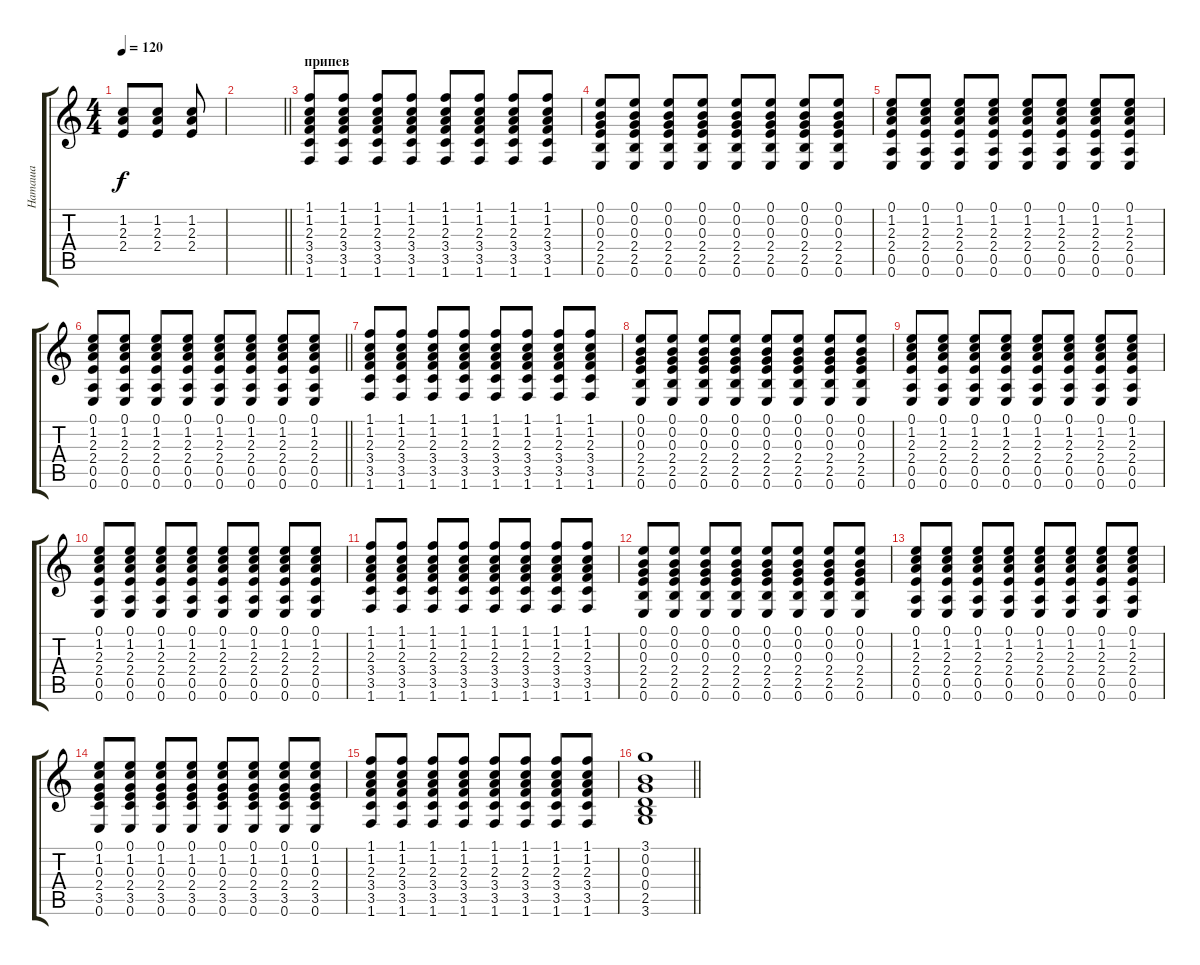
\track ("Наташа" "Наташа") {instrument overdrivenguitar}
\staff {score tabs}
\tuning (E4 B3 G3 D3 A2 E2) {hide}
\ts (4 4)
\tempo 120
\clef g2
\ks c
(1.2 2.3 2.4).8{dy f} (1.2 2.3 2.4).8 (1.2 2.3 2.4).8 |
\barLineRight lightlight
|
\section ("" "припев")
(1.1 1.2 2.3 3.4 3.5 1.6).8 (1.1 1.2 2.3 3.4 3.5 1.6).8 (1.1 1.2 2.3 3.4 3.5 1.6).8 (1.1 1.2 2.3 3.4 3.5 1.6).8 (1.1 1.2 2.3 3.4 3.5 1.6).8 (1.1 1.2 2.3 3.4 3.5 1.6).8 (1.1 1.2 2.3 3.4 3.5 1.6).8 (1.1 1.2 2.3 3.4 3.5 1.6).8 |
(0.1 0.2 0.3 2.4 2.5 0.6).8 (0.1 0.2 0.3 2.4 2.5 0.6).8 (0.1 0.2 0.3 2.4 2.5 0.6).8 (0.1 0.2 0.3 2.4 2.5 0.6).8 (0.1 0.2 0.3 2.4 2.5 0.6).8 (0.1 0.2 0.3 2.4 2.5 0.6).8 (0.1 0.2 0.3 2.4 2.5 0.6).8 (0.1 0.2 0.3 2.4 2.5 0.6).8 |
(0.1 1.2 2.3 2.4 0.5 0.6).8 (0.1 1.2 2.3 2.4 0.5 0.6).8 (0.1 1.2 2.3 2.4 0.5 0.6).8 (0.1 1.2 2.3 2.4 0.5 0.6).8 (0.1 1.2 2.3 2.4 0.5 0.6).8 (0.1 1.2 2.3 2.4 0.5 0.6).8 (0.1 1.2 2.3 2.4 0.5 0.6).8 (0.1 1.2 2.3 2.4 0.5 0.6).8 |
\barLineRight lightlight
(0.1 1.2 2.3 2.4 0.5 0.6).8 (0.1 1.2 2.3 2.4 0.5 0.6).8 (0.1 1.2 2.3 2.4 0.5 0.6).8 (0.1 1.2 2.3 2.4 0.5 0.6).8 (0.1 1.2 2.3 2.4 0.5 0.6).8 (0.1 1.2 2.3 2.4 0.5 0.6).8 (0.1 1.2 2.3 2.4 0.5 0.6).8 (0.1 1.2 2.3 2.4 0.5 0.6).8 |
(1.1 1.2 2.3 3.4 3.5 1.6).8 (1.1 1.2 2.3 3.4 3.5 1.6).8 (1.1 1.2 2.3 3.4 3.5 1.6).8 (1.1 1.2 2.3 3.4 3.5 1.6).8 (1.1 1.2 2.3 3.4 3.5 1.6).8 (1.1 1.2 2.3 3.4 3.5 1.6).8 (1.1 1.2 2.3 3.4 3.5 1.6).8 (1.1 1.2 2.3 3.4 3.5 1.6).8 |
(0.1 0.2 0.3 2.4 2.5 0.6).8 (0.1 0.2 0.3 2.4 2.5 0.6).8 (0.1 0.2 0.3 2.4 2.5 0.6).8 (0.1 0.2 0.3 2.4 2.5 0.6).8 (0.1 0.2 0.3 2.4 2.5 0.6).8 (0.1 0.2 0.3 2.4 2.5 0.6).8 (0.1 0.2 0.3 2.4 2.5 0.6).8 (0.1 0.2 0.3 2.4 2.5 0.6).8 |
(0.1 1.2 2.3 2.4 0.5 0.6).8 (0.1 1.2 2.3 2.4 0.5 0.6).8 (0.1 1.2 2.3 2.4 0.5 0.6).8 (0.1 1.2 2.3 2.4 0.5 0.6).8 (0.1 1.2 2.3 2.4 0.5 0.6).8 (0.1 1.2 2.3 2.4 0.5 0.6).8 (0.1 1.2 2.3 2.4 0.5 0.6).8 (0.1 1.2 2.3 2.4 0.5 0.6).8 |
(0.1 1.2 2.3 2.4 0.5 0.6).8 (0.1 1.2 2.3 2.4 0.5 0.6).8 (0.1 1.2 2.3 2.4 0.5 0.6).8 (0.1 1.2 2.3 2.4 0.5 0.6).8 (0.1 1.2 2.3 2.4 0.5 0.6).8 (0.1 1.2 2.3 2.4 0.5 0.6).8 (0.1 1.2 2.3 2.4 0.5 0.6).8 (0.1 1.2 2.3 2.4 0.5 0.6).8 |
(1.1 1.2 2.3 3.4 3.5 1.6).8 (1.1 1.2 2.3 3.4 3.5 1.6).8 (1.1 1.2 2.3 3.4 3.5 1.6).8 (1.1 1.2 2.3 3.4 3.5 1.6).8 (1.1 1.2 2.3 3.4 3.5 1.6).8 (1.1 1.2 2.3 3.4 3.5 1.6).8 (1.1 1.2 2.3 3.4 3.5 1.6).8 (1.1 1.2 2.3 3.4 3.5 1.6).8 |
(0.1 0.2 0.3 2.4 2.5 0.6).8 (0.1 0.2 0.3 2.4 2.5 0.6).8 (0.1 0.2 0.3 2.4 2.5 0.6).8 (0.1 0.2 0.3 2.4 2.5 0.6).8 (0.1 0.2 0.3 2.4 2.5 0.6).8 (0.1 0.2 0.3 2.4 2.5 0.6).8 (0.1 0.2 0.3 2.4 2.5 0.6).8 (0.1 0.2 0.3 2.4 2.5 0.6).8 |
(0.1 1.2 2.3 2.4 0.5 0.6).8 (0.1 1.2 2.3 2.4 0.5 0.6).8 (0.1 1.2 2.3 2.4 0.5 0.6).8 (0.1 1.2 2.3 2.4 0.5 0.6).8 (0.1 1.2 2.3 2.4 0.5 0.6).8 (0.1 1.2 2.3 2.4 0.5 0.6).8 (0.1 1.2 2.3 2.4 0.5 0.6).8 (0.1 1.2 2.3 2.4 0.5 0.6).8 |
(0.1 1.2 0.3 2.4 3.5 0.6).8 (0.1 1.2 0.3 2.4 3.5 0.6).8 (0.1 1.2 0.3 2.4 3.5 0.6).8 (0.1 1.2 0.3 2.4 3.5 0.6).8 (0.1 1.2 0.3 2.4 3.5 0.6).8 (0.1 1.2 0.3 2.4 3.5 0.6).8 (0.1 1.2 0.3 2.4 3.5 0.6).8 (0.1 1.2 0.3 2.4 3.5 0.6).8 |
(1.1 1.2 2.3 3.4 3.5 1.6).8 (1.1 1.2 2.3 3.4 3.5 1.6).8 (1.1 1.2 2.3 3.4 3.5 1.6).8 (1.1 1.2 2.3 3.4 3.5 1.6).8 (1.1 1.2 2.3 3.4 3.5 1.6).8 (1.1 1.2 2.3 3.4 3.5 1.6).8 (1.1 1.2 2.3 3.4 3.5 1.6).8 (1.1 1.2 2.3 3.4 3.5 1.6).8 |
\barLineRight lightlight
(3.1 0.2 0.3 0.4 2.5 3.6).1
